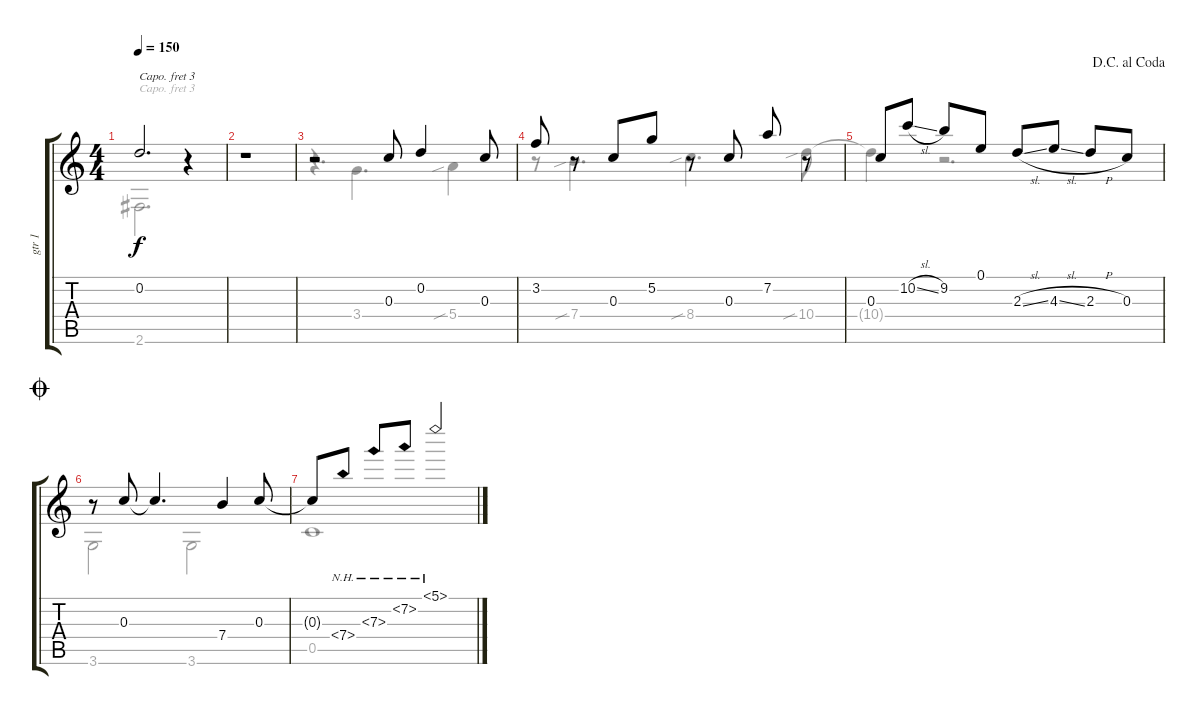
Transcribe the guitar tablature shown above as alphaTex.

\track ("gtr 1" "gtr 1") {instrument acousticguitarsteel}
\staff {score tabs}
\capo 3
\tuning (Db4 B3 A3 Db3 A2 Db2) {hide}
\voice
\ts (4 4)
\tempo 150
\clef g2
\ks c
0.2{t}.2{d dy f} r.4 |
r.1 |
r.2 0.3.8 0.2.4 0.3.8 |
3.2.8 r.8 0.3.8 5.2.8 r.8 0.3.8 7.2.8 r.8 |
\jump dacapoalcoda
0.3.8 10.2{sl}.8 9.2.8 0.1.8 2.3{sl}.8 4.3{sl}.8 2.3{h}.8 0.3.8 |
\jump coda
r.8 0.3.8 0.3{t}.4{d} 7.4.4 0.3.8 |
0.3{t}.8 7.4{nh}.8 7.3{nh}.8 7.2{nh}.8 5.1{nh}.2
\voice
\clef g2
\ottava regular
\simile none
\ks c
2.6{t}.2{d dy f} r.4 |
r.1 |
r.4{d} 3.4.4{d} 5.4{sib}.4 |
r.8 7.4{sib}.4{d} 8.4{sib}.4{d} 10.4{sib}.8 |
10.4{t}.4 r.2{d} |
3.6.2 3.6.2 |
0.5.1
